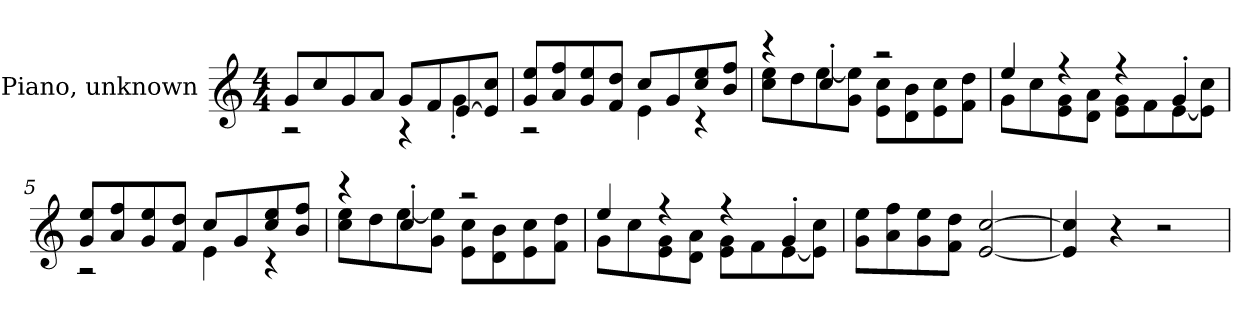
**kern
*part1
*staff1
*I"Piano, unknown
*I'Pno.
*clefG2
*k[]
*M4/4
*MM120
=1
*^
8g/L	2r
8cc/	.
8g/	.
8a/J	.
8g/L	4r
8f/	.
[8e/	4g'\
8e/] 8cc/J	.
=2	=2
8g/ 8ee/L	2r
8a/ 8ff/	.
8g/ 8ee/	.
8f/ 8dd/J	.
8cc/L	4e\
8g/	.
8cc/ 8ee/	4r
8b/ 8ff/J	.
=3	=3
4r	8cc\ 8ee\L
.	8dd\
4cc'/	[8ee\
.	8g\ 8ee\]J
2r	8e\ 8cc\L
.	8d\ 8b\
.	8e\ 8cc\
.	8f\ 8dd\J
=4	=4
4ee/	8g\L
.	8cc\
4r	8e\ 8g\
.	8d\ 8a\J
4r	8e\ 8g\L
.	8f\
4g'/	[8e\
.	8e\] 8cc\J
=5	=5
8g/ 8ee/L	2r
8a/ 8ff/	.
8g/ 8ee/	.
8f/ 8dd/J	.
8cc/L	4e\
8g/	.
8cc/ 8ee/	4r
8b/ 8ff/J	.
!!LO:LB:g=z	!!
=6	=6
4r	8cc\ 8ee\L
.	8dd\
4cc'/	[8ee\
.	8g\ 8ee\]J
2r	8e\ 8cc\L
.	8d\ 8b\
.	8e\ 8cc\
.	8f\ 8dd\J
=7	=7
4ee/	8g\L
.	8cc\
4r	8e\ 8g\
.	8d\ 8a\J
4r	8e\ 8g\L
.	8f\
4g'/	[8e\
.	8e\] 8cc\J
*v	*v
=8
8g\ 8ee\L
8a\ 8ff\
8g\ 8ee\
8f\ 8dd\J
[2e/ [2cc/
=9
4e/] 4cc/]
4r
2r
=
*-
